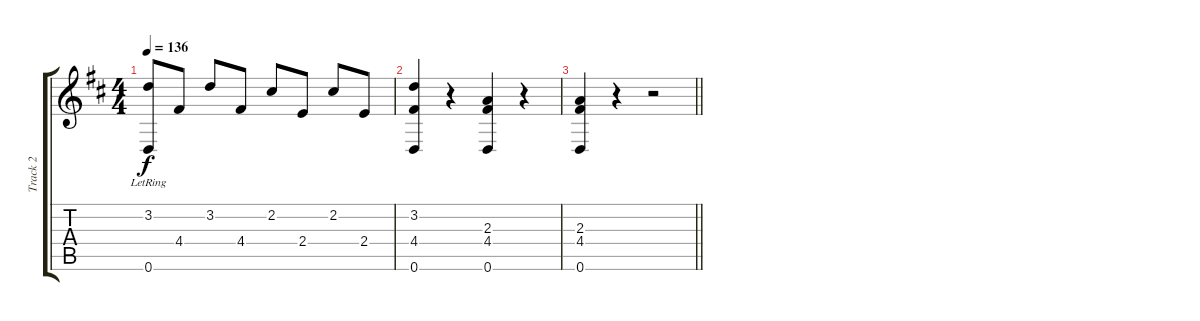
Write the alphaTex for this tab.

\track ("Track 2" "Track 2") {instrument acousticguitarnylon}
\staff {score tabs}
\tuning (E4 B3 G3 D3 A2 D2) {hide}
\ts (4 4)
\tempo 136
\clef g2
\ks d
(3.2 0.6{lr}).8{dy f} 4.4.8 3.2.8 4.4.8 2.2.8 2.4.8 2.2.8 2.4.8 |
(3.2 4.4 0.6).4 r.4 (2.3 4.4 0.6).4 r.4 |
\barLineRight lightlight
(2.3 4.4 0.6).4 r.4 r.2
